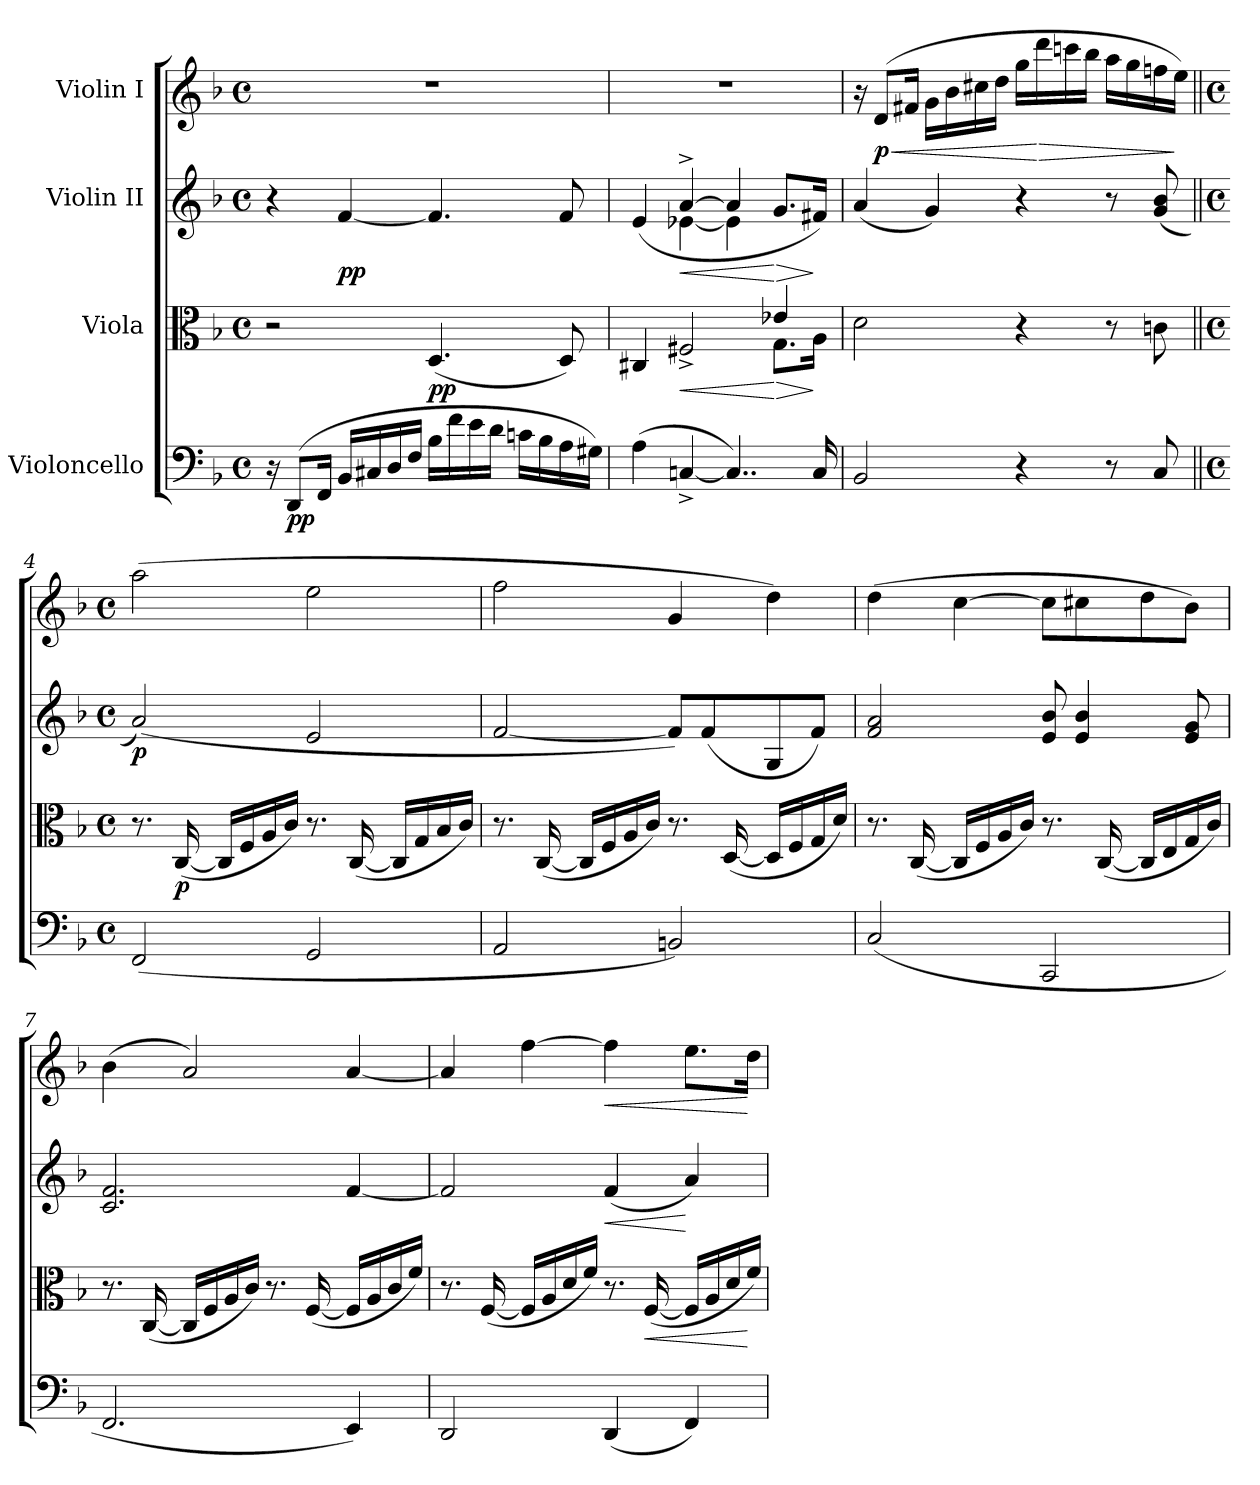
**kern	**dynam	**kern	**dynam	**kern	**dynam	**kern	**dynam
*part4	*part4	*part3	*part3	*part2	*part2	*part1	*part1
*staff4	*staff4	*staff3	*staff3	*staff2	*staff2	*staff1	*staff1
*I"Violoncello	*	*I"Viola	*	*I"Violin II	*	*I"Violin I	*
*clefF4	*	*clefC3	*	*clefG2	*	*clefG2	*
*k[b-]	*	*k[b-]	*	*k[b-]	*	*k[b-]	*
*F:	*	*F:	*	*F:	*	*F:	*
*M4/4	*	*M4/4	*	*M4/4	*	*M4/4	*
*met(c)	*	*met(c)	*	*met(c)	*	*met(c)	*
*MM54	*	*MM54	*	*MM54	*	*MM54	*
=1	=1	=1	=1	=1	=1	=1	=1
16r	.	2r	.	4r	.	1r	.
!	!LO:DY:b	!	!	!	!	!	!
(>8DD/L	pp	.	.	.	.	.	.
16FF/Jk	.	.	.	.	.	.	.
!	!	!	!	!	!LO:DY:b	!	!
16BB-/LL	.	.	.	[4f/	pp	.	.
16C#X/	.	.	.	.	.	.	.
16D/	.	.	.	.	.	.	.
16F/JJ	.	.	.	.	.	.	.
!	!	!	!LO:DY:b	!	!	!	!
16B-\LL	.	(<4.D/	pp	4.f/]	.	.	.
16f\	.	.	.	.	.	.	.
16e\	.	.	.	.	.	.	.
16d\JJ	.	.	.	.	.	.	.
16cni\LL	.	.	.	.	.	.	.
16B-\	.	.	.	.	.	.	.
16A\	.	8D/)	.	8f/	.	.	.
16G#X\JJ)	.	.	.	.	.	.	.
=2	=2	=2	=2	=2	=2	=2	=2
*	*	*^	*	*^	*	*	*
(>4A\	.	4C#X/	2.ryy	.	(>4e/	4ryy	.	1r	.
!	!	!	!	!LO:HP:b	!	!	!LO:HP:b	!	!
[4Cni^/	.	2F#X^/	.	<	[4a^/	[4e-X\	<	.	.
4..C/])	.	.	.	.	4a/]	4e-\]	.	.	.
!	!	!	!	!LO:HP:n=1:b	!	!	!LO:HP:n=1:b	!	!
.	.	4e-X/	8.G\L	[ >	8.g/L	4ryy	[ >	.	.
16C/	.	.	16A\Jk	]	16f#X/Jk)	.	]	.	.
*	*	*v	*v	*	*	*	*	*	*
*	*	*	*	*v	*v	*	*	*
!!LO:LB:g=z
=3	=3	=3	=3	=3	=3	=3	=3
2BB-/	.	2d\	.	(<4a/	.	16r	.
!	!	!	!	!	!	!	!LO:HP:b
!	!	!	!	!	!	!	!LO:DY:n=1:b
.	.	.	.	.	.	(>8d/L	< p
.	.	.	.	.	.	16f#X/Jk	.
.	.	.	.	4g/)	.	16g\LL	.
.	.	.	.	.	.	16b-\	.
.	.	.	.	.	.	16cc#X\	.
.	.	.	.	.	.	16dd\JJ	.
4r	.	4r	.	4r	.	16gg\LL	.
!	!	!	!	!	!	!	!LO:HP:n=1:b
.	.	.	.	.	.	16ddd\	[ >
.	.	.	.	.	.	16cccni\	.
.	.	.	.	.	.	16bb-\JJ	.
8r	.	8r	.	8r	.	16aa\LL	.
.	.	.	.	.	.	16gg\	.
8C/	.	8cni\	.	(<8g/ 8b-/	.	16ffni\	.
.	.	.	.	.	.	16ee\JJ)	]
=4||	=4||	=4||	=4||	=4||	=4||	=4||	=4||
*M4/4	*	*M4/4	*	*M4/4	*	*M4/4	*
*met(c)	*	*met(c)	*	*met(c)	*	*met(c)	*
!	!	!	!	!	!LO:DY:b	!	!
(>2FF/	.	8.r	.	(>2a/)	p	(>2aa\	.
!	!	!	!LO:DY:b	!	!	!	!
.	.	(<[16C/	p	.	.	.	.
.	.	16C/LL]	.	.	.	.	.
.	.	16F/	.	.	.	.	.
.	.	16A/	.	.	.	.	.
.	.	16c/JJ)	.	.	.	.	.
2GG/	.	8.r	.	2e/	.	2ee\	.
.	.	(<[16C/	.	.	.	.	.
.	.	16C/LL]	.	.	.	.	.
.	.	16G/	.	.	.	.	.
.	.	16B-/	.	.	.	.	.
.	.	16c/JJ)	.	.	.	.	.
!!LO:LB:g=z
=5	=5	=5	=5	=5	=5	=5	=5
2AA/	.	8.r	.	[2f/	.	2ff\	.
.	.	(<[16C/	.	.	.	.	.
.	.	16C/LL]	.	.	.	.	.
.	.	16F/	.	.	.	.	.
.	.	16A/	.	.	.	.	.
.	.	16c/JJ)	.	.	.	.	.
2BBn/)	.	8.r	.	8f/L])	.	4g/	.
.	.	.	.	(<8f/	.	.	.
.	.	(<[16D/	.	.	.	.	.
.	.	16D/LL]	.	8G/	.	4dd\)	.
.	.	16F/	.	.	.	.	.
.	.	16G/	.	8f/J)	.	.	.
.	.	16d/JJ)	.	.	.	.	.
=6	=6	=6	=6	=6	=6	=6	=6
(>2C/	.	8.r	.	2f/ 2a/	.	(>4dd\	.
.	.	(<[16C/	.	.	.	.	.
.	.	16C/LL]	.	.	.	[4cc\	.
.	.	16F/	.	.	.	.	.
.	.	16A/	.	.	.	.	.
.	.	16c/JJ)	.	.	.	.	.
2CC/	.	8.r	.	8e/ 8b-/	.	8cc\L]	.
.	.	.	.	4e/ 4b-/	.	8cc#X\	.
.	.	(<[16C/	.	.	.	.	.
.	.	16C/LL]	.	.	.	8dd\	.
.	.	16E/	.	.	.	.	.
.	.	16G/	.	8e/ 8g/	.	8b-\J)	.
.	.	16c/JJ)	.	.	.	.	.
=7	=7	=7	=7	=7	=7	=7	=7
2.FF/	.	8.r	.	2.c/ 2.f/	.	(>4b-\	.
.	.	(<[16C/	.	.	.	.	.
.	.	16C/LL]	.	.	.	2a/)	.
.	.	16F/	.	.	.	.	.
.	.	16A/	.	.	.	.	.
.	.	16c/JJ)	.	.	.	.	.
.	.	8.r	.	.	.	.	.
.	.	(<[16F/	.	.	.	.	.
4EE/)	.	16F/LL]	.	[4f/	.	[4a/	.
.	.	16A/	.	.	.	.	.
.	.	16c/	.	.	.	.	.
.	.	16f/JJ)	.	.	.	.	.
!!LO:PB:g=z
=8	=8	=8	=8	=8	=8	=8	=8
2DD/	.	8.r	.	2f/]	.	4a/]	.
.	.	(<[16F/	.	.	.	.	.
.	.	16F/LL]	.	.	.	[4ff\	.
.	.	16A/	.	.	.	.	.
.	.	16d/	.	.	.	.	.
.	.	16f/JJ)	.	.	.	.	.
!	!	!	!	!	!LO:HP:b	!	!LO:HP:b
(<4DD/	.	8.r	.	(<4f/	<	4ff\]	<
!	!	!	!LO:HP:b	!	!	!	!
.	.	(<[16F/	<	.	.	.	.
4FF/)	.	16F/LL]	.	4a/)	[	8.ee\L	.
.	.	16A/	.	.	.	.	.
.	.	16d/	.	.	.	.	.
.	.	16f/JJ)	[	.	.	16dd\Jk	[
=	=	=	=	=	=	=	=
*-	*-	*-	*-	*-	*-	*-	*-
